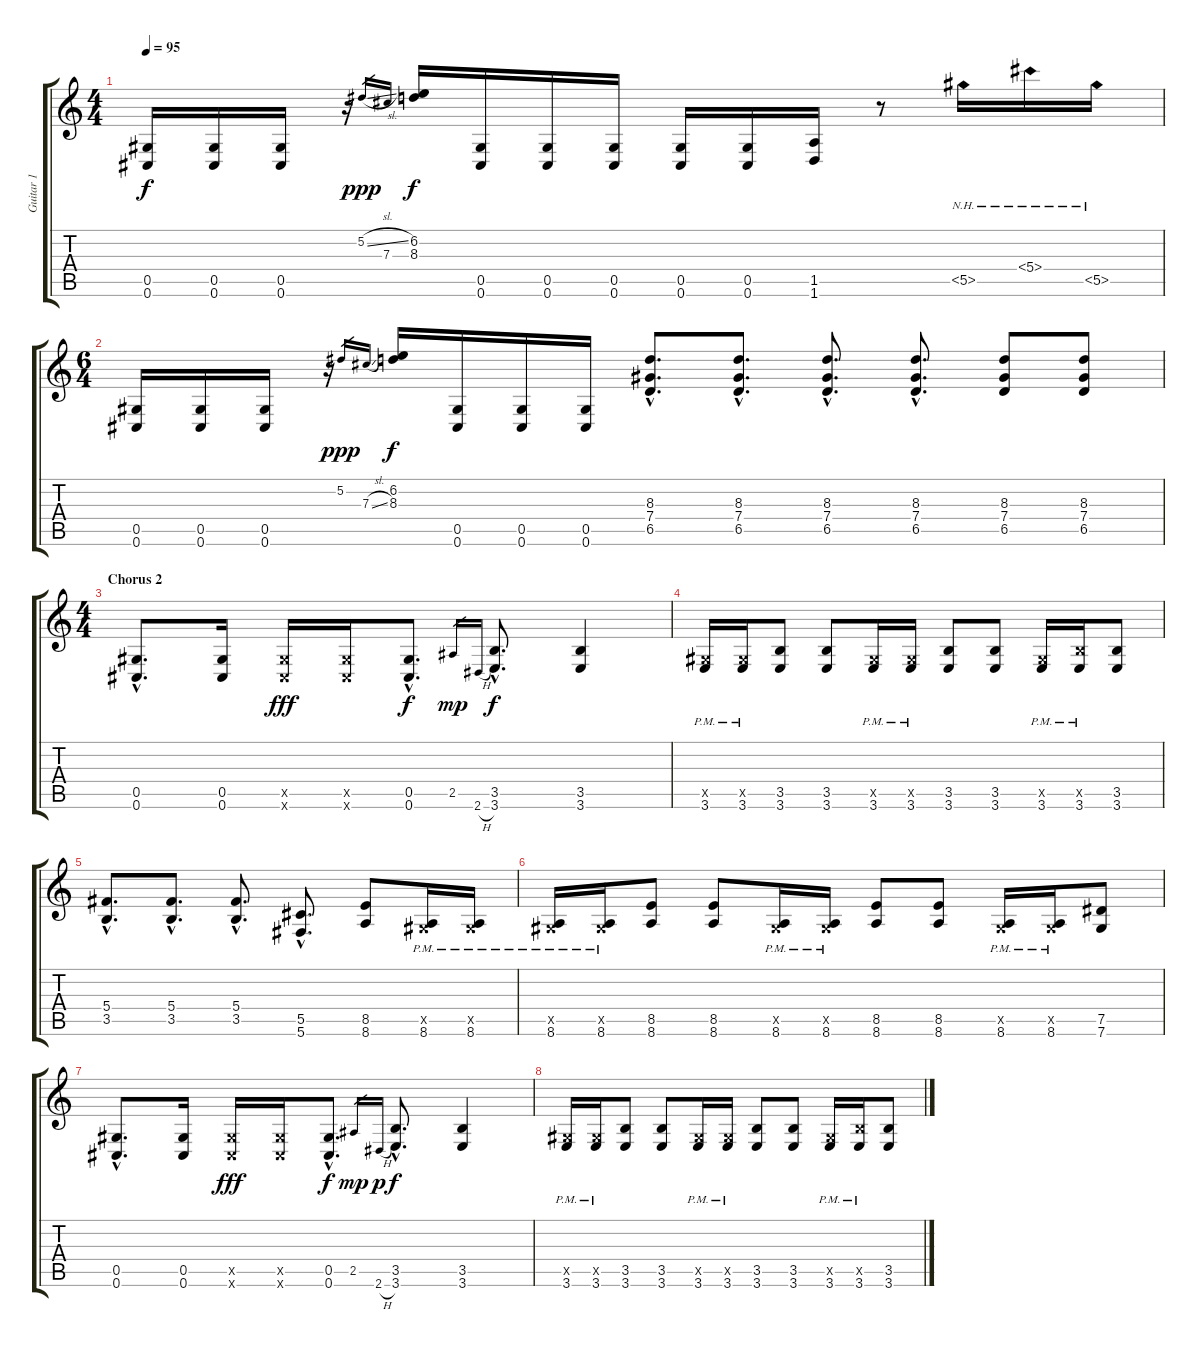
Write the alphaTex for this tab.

\track ("Guitar 1" "Guitar 1") {instrument distortionguitar}
\staff {score tabs}
\tuning (Eb4 Bb3 Gb3 Db3 Ab2 Db2) {hide}
\ts (4 4)
\tempo 95
\clef g2
\ks c
(0.5 0.6).16{dy f} (0.5 0.6).16 (0.5 0.6).16 r.16 5.2{sl}.16{gr dy ppp} 7.3.16{gr} (6.2 8.3).16{dy f} (0.5 0.6).16 (0.5 0.6).16 (0.5 0.6).16 (0.5 0.6).16 (0.5 0.6).16 (1.5 1.6).16 r.8 5.5{nh}.16 5.4{nh}.16 5.5{nh}.16 |
\ts (6 4)
(0.5 0.6).16 (0.5 0.6).16 (0.5 0.6).16 r.16 5.2.16{gr dy ppp} 7.3{sl}.16{gr} (6.2 8.3).16{dy f} (0.5 0.6).16 (0.5 0.6).16 (0.5 0.6).16 (8.3{hac} 7.4{hac} 6.5{hac}).8{d} (8.3{hac} 7.4{hac} 6.5{hac}).8{d} (8.3{hac} 7.4{hac} 6.5{hac}).8{d} (8.3{hac} 7.4{hac} 6.5{hac}).8{d} (8.3 7.4 6.5).8 (8.3 7.4 6.5).8 |
\ts (4 4)
\section ("" "Chorus 2")
(0.5{hac} 0.6{hac}).8{d} (0.5 0.6).16 (0.5{x} 0.6{x}).16{dy fff} (0.5{x} 0.6{x}).16 (0.5{hac} 0.6{hac}).8{d dy f} 2.5.16{gr dy mp} 2.6{h}.16{gr} (3.5{hac} 3.6{hac}).8{d dy f} (3.5 3.6).4 |
(0.5{x} 3.6{pm}).16 (0.5{x} 3.6{pm}).16 (3.5 3.6).8 (3.5 3.6).8 (0.5{x} 3.6{pm}).16 (0.5{x} 3.6{pm}).16 (3.5 3.6).8 (3.5 3.6).8 (0.5{x} 3.6{pm}).16 (3.5{x} 3.6{pm}).16 (3.5 3.6).8 |
(5.4{hac} 3.5{hac}).8{d} (5.4{hac} 3.5{hac}).8{d} (5.4{hac} 3.5{hac}).8{d} (5.5{hac} 5.6{hac}).8{d} (8.5 8.6).8 (0.5{x} 8.6{pm}).16 (0.5{x} 8.6{pm}).16 |
(0.5{x} 8.6{pm}).16 (0.5{x} 8.6{pm}).16 (8.5 8.6).8 (8.5 8.6).8 (0.5{x} 8.6{pm}).16 (0.5{x} 8.6{pm}).16 (8.5 8.6).8 (8.5 8.6).8 (0.5{x} 8.6{pm}).16 (0.5{x} 8.6{pm}).16 (7.5 7.6).8 |
(0.5{hac} 0.6{hac}).8{d} (0.5 0.6).16 (0.5{x} 0.6{x}).16{dy fff} (0.5{x} 0.6{x}).16 (0.5{hac} 0.6{hac}).8{d dy f} 2.5.16{gr dy mp} 2.6{h}.16{gr dy p} (3.5{hac} 3.6{hac}).8{d dy f} (3.5 3.6).4 |
(0.5{x} 3.6{pm}).16 (0.5{x} 3.6{pm}).16 (3.5 3.6).8 (3.5 3.6).8 (0.5{x} 3.6{pm}).16 (0.5{x} 3.6{pm}).16 (3.5 3.6).8 (3.5 3.6).8 (0.5{x} 3.6{pm}).16 (3.5{x} 3.6{pm}).16 (3.5 3.6).8
